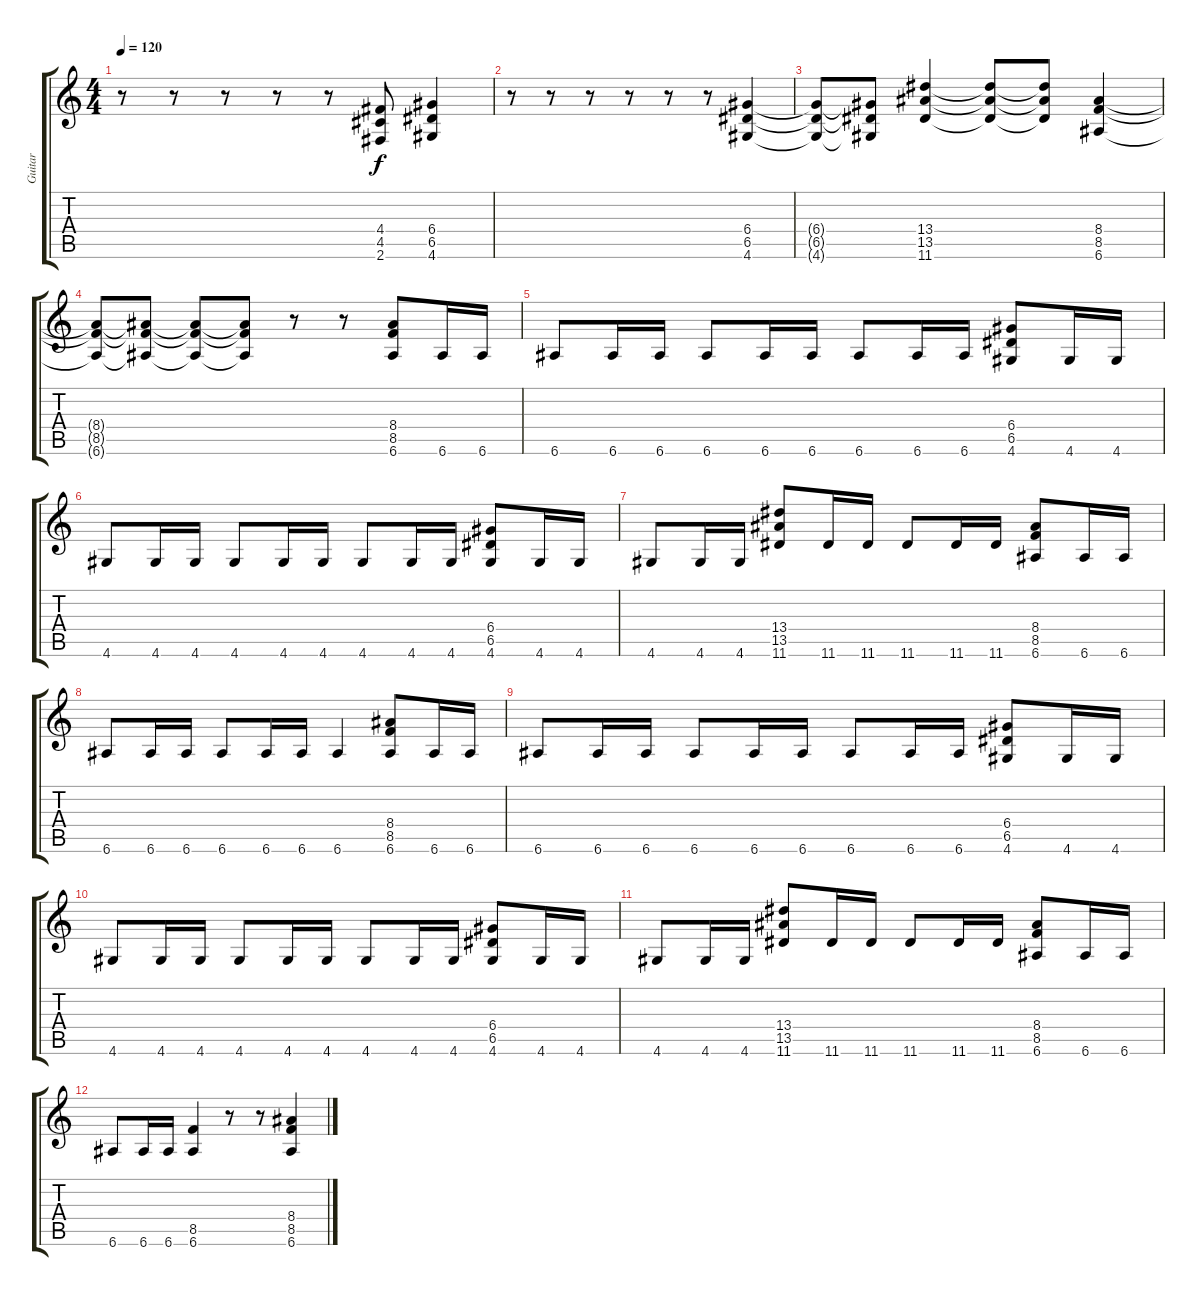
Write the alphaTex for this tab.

\track ("Guitar" "Guitar") {instrument distortionguitar}
\staff {score tabs}
\tuning (E4 B3 G3 D3 A2 E2) {hide}
\ts (4 4)
\tempo 120
\clef g2
\ks c
r.8{dy f} r.8 r.8 r.8 r.8 (4.4 4.5 2.6).8 (6.4 6.5 4.6).4 |
r.8 r.8 r.8 r.8 r.8 r.8 (6.4 6.5 4.6).4 |
(6.4{t} 6.5{t} 4.6{t}).8 (6.4{t} 6.5{t} 4.6{t}).8 (13.4 13.5 11.6).4 (13.4{t} 13.5{t} 11.6{t}).8 (13.4{t} 13.5{t} 11.6{t}).8 (8.4 8.5 6.6).4 |
(8.4{t} 8.5{t} 6.6{t}).8 (8.4{t} 8.5{t} 6.6{t}).8 (8.4{t} 8.5{t} 6.6{t}).8 (8.4{t} 8.5{t} 6.6{t}).8 r.8 r.8 (8.4 8.5 6.6).8 6.6.16 6.6.16 |
6.6.8 6.6.16 6.6.16 6.6.8 6.6.16 6.6.16 6.6.8 6.6.16 6.6.16 (6.4 6.5 4.6).8 4.6.16 4.6.16 |
4.6.8 4.6.16 4.6.16 4.6.8 4.6.16 4.6.16 4.6.8 4.6.16 4.6.16 (6.4 6.5 4.6).8 4.6.16 4.6.16 |
4.6.8 4.6.16 4.6.16 (13.4 13.5 11.6).8 11.6.16 11.6.16 11.6.8 11.6.16 11.6.16 (8.4 8.5 6.6).8 6.6.16 6.6.16 |
6.6.8 6.6.16 6.6.16 6.6.8 6.6.16 6.6.16 6.6.4 (8.4 8.5 6.6).8 6.6.16 6.6.16 |
6.6.8 6.6.16 6.6.16 6.6.8 6.6.16 6.6.16 6.6.8 6.6.16 6.6.16 (6.4 6.5 4.6).8 4.6.16 4.6.16 |
4.6.8 4.6.16 4.6.16 4.6.8 4.6.16 4.6.16 4.6.8 4.6.16 4.6.16 (6.4 6.5 4.6).8 4.6.16 4.6.16 |
4.6.8 4.6.16 4.6.16 (13.4 13.5 11.6).8 11.6.16 11.6.16 11.6.8 11.6.16 11.6.16 (8.4 8.5 6.6).8 6.6.16 6.6.16 |
6.6.8 6.6.16 6.6.16 (8.5 6.6).4 r.8 r.8 (8.4 8.5 6.6).4
